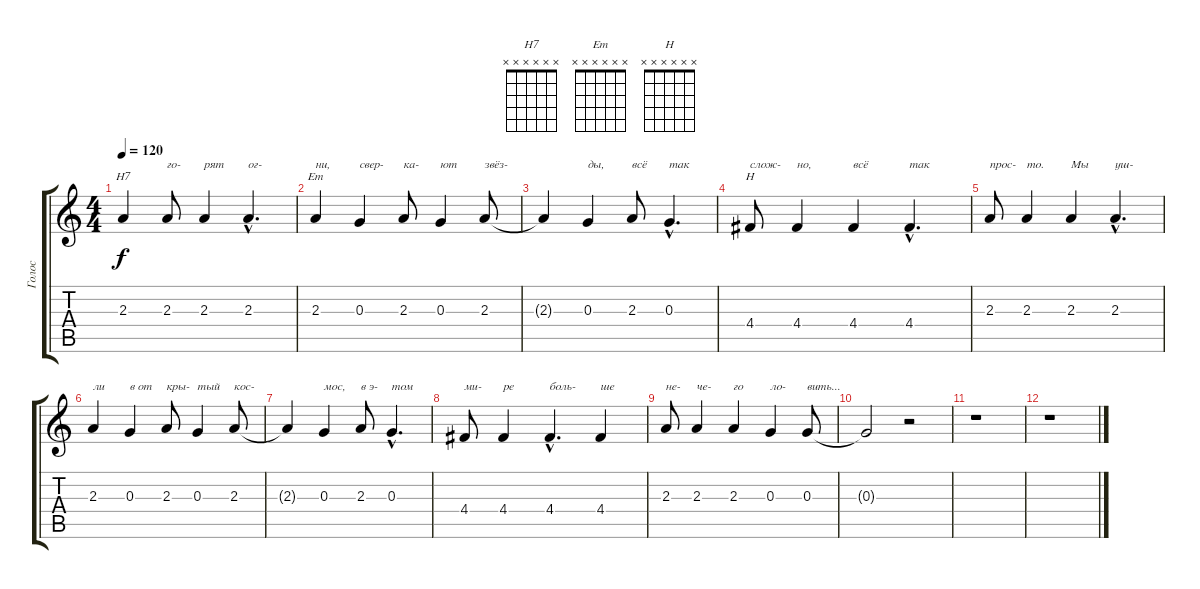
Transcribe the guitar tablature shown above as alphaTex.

\track ("Голос" "Голос") {instrument acousticguitarsteel}
\staff {score tabs}
\tuning (E4 B3 G3 D3 A2 E2) {hide}
\chord ("H7" x x x x x x) {firstfret 0}
\chord ("Em" x x x x x x) {firstfret 0}
\chord ("H" x x x x x x) {firstfret 0}
\ts (4 4)
\tempo 120
\clef g2
\ks c
2.3{t}.4{ch "H7" dy f} 2.3.8{txt "го-"} 2.3.4{txt "рят"} 2.3{hac}.4{d txt "ог-"} |
2.3.4{ch "Em" txt "ни,"} 0.3.4{txt "свер-"} 2.3.8{txt "ка-"} 0.3.4{txt "ют"} 2.3.8{txt "звёз-"} |
2.3{t}.4 0.3.4{txt "ды,"} 2.3.8{txt "всё"} 0.3{hac}.4{d txt "так"} |
4.4.8{ch "H" txt "слож-"} 4.4.4{txt "но,"} 4.4.4{txt "всё"} 4.4{hac}.4{d txt "так"} |
2.3.8{txt "прос-"} 2.3.4{txt "то."} 2.3.4{txt "Мы"} 2.3{hac}.4{d txt "уш-"} |
2.3.4{txt "ли"} 0.3.4{txt "в от"} 2.3.8{txt "кры-"} 0.3.4{txt "тый"} 2.3.8{txt "кос-"} |
2.3{t}.4 0.3.4{txt "мос,"} 2.3.8{txt "в э-"} 0.3{hac}.4{d txt "том"} |
4.4.8{txt "ми-"} 4.4.4{txt "ре"} 4.4{hac}.4{d txt "боль-"} 4.4.4{txt "ше"} |
2.3.8{txt "не-"} 2.3.4{txt "че-"} 2.3.4{txt "го"} 0.3.4{txt "ло-"} 0.3.8{txt "вить..."} |
0.3{t}.2 r.2 |
r.1 |
r.1
